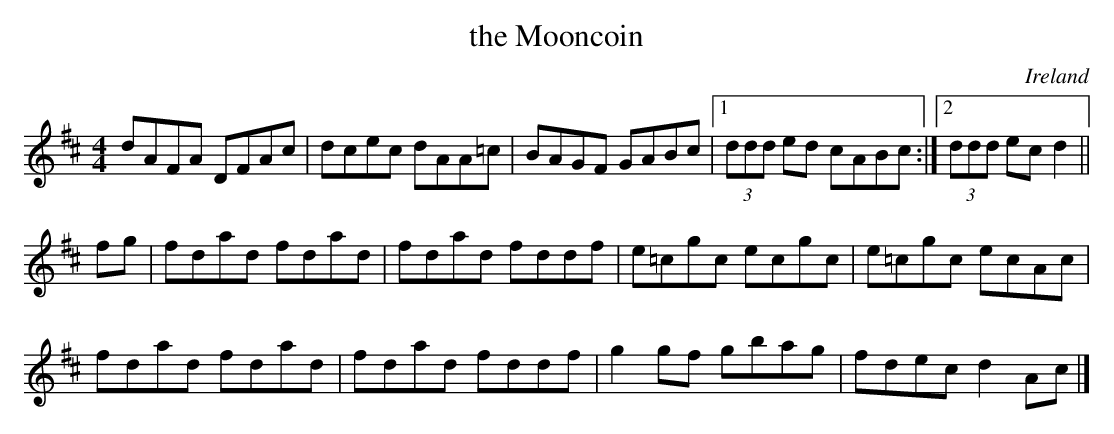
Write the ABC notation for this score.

X:1
T:the Mooncoin
M:4/4
O:Ireland
K:D
dAFA DFAc | dcec dAA=c | BAGF GABc \
|1(3ddd ed cABc :|2 (3ddd ec d2 ||
fg |\
fdad fdad | fdad fddf |\
e=cgc ecgc | e=cgc ecAc |
fdad fdad | fdad fddf | \
g2gf gbag | fdec d2Ac |]
